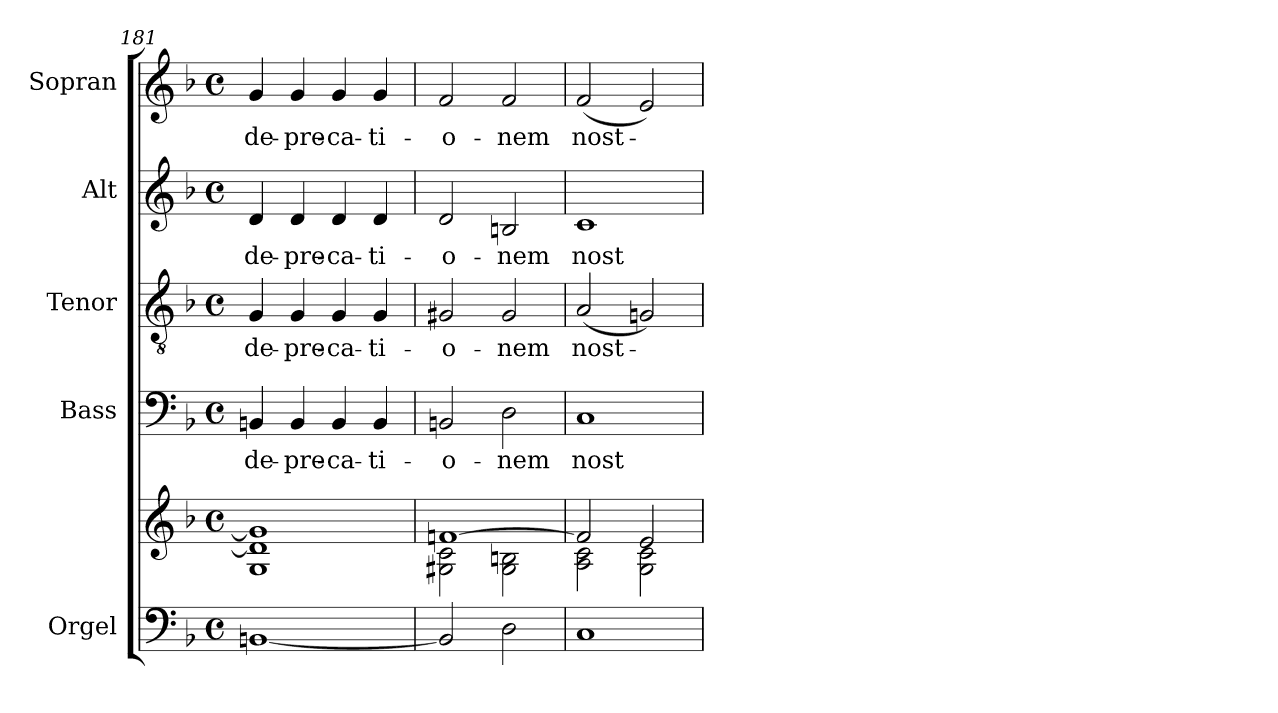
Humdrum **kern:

**kern	**kern	**kern	**text	**kern	**text	**kern	**text	**kern	**text
*part5	*part5	*part4	*part4	*part3	*part3	*part2	*part2	*part1	*part1
*staff6	*staff5	*staff4	*staff4	*staff3	*staff3	*staff2	*staff2	*staff1	*staff1
*I"Orgel	*	*I"Bass	*	*I"Tenor	*	*I"Alt	*	*I"Sopran	*
*I'Org.	*	*I'B	*	*I'T	*	*I'A	*	*I'S	*
*clefF4	*clefG2	*clefF4	*	*clefGv2	*	*clefG2	*	*clefG2	*
*k[b-]	*k[b-]	*k[b-]	*	*k[b-]	*	*k[b-]	*	*k[b-]	*
*F:	*F:	*F:	*	*F:	*	*F:	*	*F:	*
*M4/4	*M4/4	*M4/4	*	*M4/4	*	*M4/4	*	*M4/4	*
*met(c)	*met(c)	*met(c)	*	*met(c)	*	*met(c)	*	*met(c)	*
=181	=181	=181	=181	=181	=181	=181	=181	=181	=181
!	!	!	!LO:LY:b	!	!LO:LY:b	!	!LO:LY:b	!	!LO:LY:b
[1BBn	1G 1d] 1g]	4BBn/	de-	4G/	de-	4d/	de-	4g/	de-
!	!	!	!LO:LY:b	!	!LO:LY:b	!	!LO:LY:b	!	!LO:LY:b
.	.	4BB/	-pre-	4G/	-pre-	4d/	-pre-	4g/	-pre-
!	!	!	!LO:LY:b	!	!LO:LY:b	!	!LO:LY:b	!	!LO:LY:b
.	.	4BB/	-ca-	4G/	-ca-	4d/	-ca-	4g/	-ca-
!	!	!	!LO:LY:b	!	!LO:LY:b	!	!LO:LY:b	!	!LO:LY:b
.	.	4BB/	-ti-	4G/	-ti-	4d/	-ti-	4g/	-ti-
=182	=182	=182	=182	=182	=182	=182	=182	=182	=182
*	*^	*	*	*	*	*	*	*	*
!	!	!	!	!LO:LY:b	!	!LO:LY:b	!	!LO:LY:b	!	!LO:LY:b
2BB/]	[>1fn	2G#X\ 2c\	2BBn/	-o-	2G#X/	-o-	2d/	-o-	2f/	-o-
!	!	!	!	!LO:LY:b	!	!LO:LY:b	!	!LO:LY:b	!	!LO:LY:b
2D\	.	2G#\ 2Bn\	2D\	-nem	2G#/	-nem	2Bn/	-nem	2f/	-nem
=183	=183	=183	=183	=183	=183	=183	=183	=183	=183	=183
!	!	!	!	!LO:LY:b	!	!LO:LY:b	!	!LO:LY:b	!	!LO:LY:b
1C	2f/]	2A\ 2c\	1C	nost-	(<2A/	nost-	1c	nost-	(<2f/	nost-
.	2e/	2G\ 2c\	.	.	2Gn/)	.	.	.	2e/)	.
*	*v	*v	*	*	*	*	*	*	*	*
=	=	=	=	=	=	=	=	=	=
*-	*-	*-	*-	*-	*-	*-	*-	*-	*-
